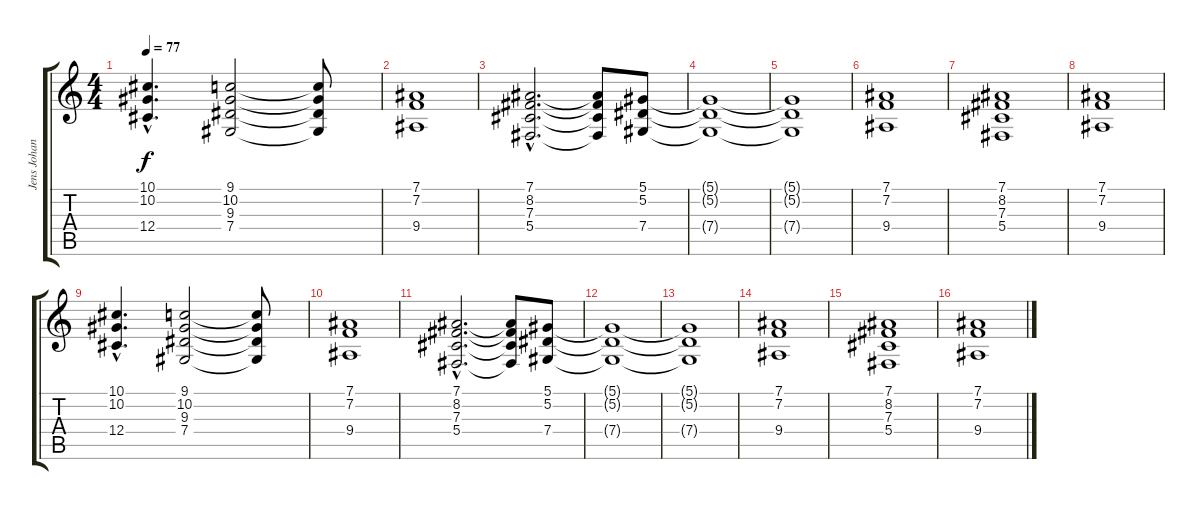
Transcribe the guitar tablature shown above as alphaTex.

\track ("Jens Johansson" "Jens Johan") {instrument stringensemble1}
\staff {score tabs}
\tuning (Eb4 Bb3 Gb3 Db3 Ab2 Eb2) {hide}
\ts (4 4)
\tempo 77
\clef g2
\ks c
(10.1{hac} 10.2{hac} 12.4{hac}).4{d dy f} (9.1 10.2 9.3 7.4).2 (9.1{t} 10.2{t} 9.3{t} 7.4{t}).8 |
(7.1 7.2 9.4).1 |
(7.1{hac} 8.2{hac} 7.3{hac} 5.4{hac}).2{d} (7.1{t} 8.2{t} 7.3{t} 5.4{t}).8 (5.1 5.2 7.4).8 |
(5.1{t} 5.2{t} 7.4{t}).1 |
(5.1{t} 5.2{t} 7.4{t}).1 |
(7.1 7.2 9.4).1 |
(7.1 8.2 7.3 5.4).1 |
(7.1 7.2 9.4).1 |
(10.1{hac} 10.2{hac} 12.4{hac}).4{d} (9.1 10.2 9.3 7.4).2 (9.1{t} 10.2{t} 9.3{t} 7.4{t}).8 |
(7.1 7.2 9.4).1 |
(7.1{hac} 8.2{hac} 7.3{hac} 5.4{hac}).2{d} (7.1{t} 8.2{t} 7.3{t} 5.4{t}).8 (5.1 5.2 7.4).8 |
(5.1{t} 5.2{t} 7.4{t}).1 |
(5.1{t} 5.2{t} 7.4{t}).1 |
(7.1 7.2 9.4).1 |
(7.1 8.2 7.3 5.4).1 |
(7.1 7.2 9.4).1{volume 0}
